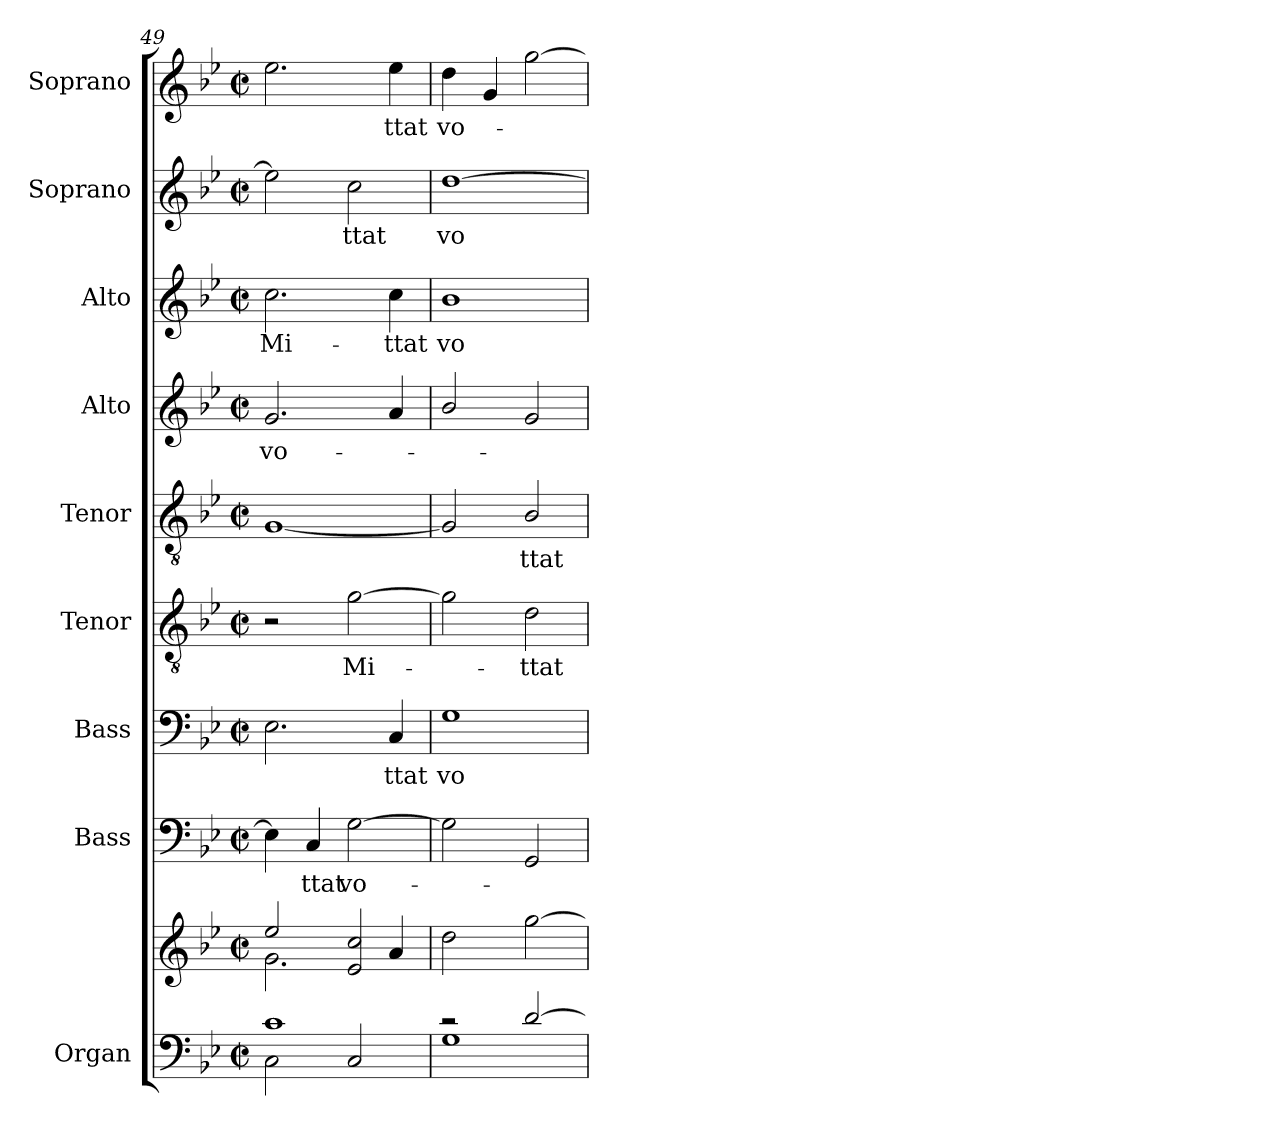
**kern	**kern	**kern	**text	**kern	**text	**kern	**text	**kern	**text	**kern	**text	**kern	**text	**kern	**text	**kern	**text
*part9	*part9	*part8	*part8	*part7	*part7	*part6	*part6	*part5	*part5	*part4	*part4	*part3	*part3	*part2	*part2	*part1	*part1
*staff10	*staff9	*staff8	*staff8	*staff7	*staff7	*staff6	*staff6	*staff5	*staff5	*staff4	*staff4	*staff3	*staff3	*staff2	*staff2	*staff1	*staff1
*I"Organ	*	*I"Bass	*	*I"Bass	*	*I"Tenor	*	*I"Tenor	*	*I"Alto	*	*I"Alto	*	*I"Soprano	*	*I"Soprano	*
*I'Organ.	*	*I'B.	*	*I'B.	*	*I'T.	*	*I'T.	*	*I'A.	*	*I'A.	*	*I'S.	*	*I'S.	*
*clefF4	*clefG2	*clefF4	*	*clefF4	*	*clefGv2	*	*clefGv2	*	*clefG2	*	*clefG2	*	*clefG2	*	*clefG2	*
*	*	*	*	*	*	*ITrd7c12	*	*ITrd7c12	*	*	*	*	*	*	*	*	*
*k[b-e-]	*k[b-e-]	*k[b-e-]	*	*k[b-e-]	*	*k[b-e-]	*	*k[b-e-]	*	*k[b-e-]	*	*k[b-e-]	*	*k[b-e-]	*	*k[b-e-]	*
*B-:	*B-:	*B-:	*	*B-:	*	*B-:	*	*B-:	*	*B-:	*	*B-:	*	*B-:	*	*B-:	*
*M2/2	*M2/2	*M2/2	*	*M2/2	*	*M2/2	*	*M2/2	*	*M2/2	*	*M2/2	*	*M2/2	*	*M2/2	*
*met(c|)	*met(c|)	*met(c|)	*	*met(c|)	*	*met(c|)	*	*met(c|)	*	*met(c|)	*	*met(c|)	*	*met(c|)	*	*met(c|)	*
=49	=49	=49	=49	=49	=49	=49	=49	=49	=49	=49	=49	=49	=49	=49	=49	=49	=49
*^	*^	*	*	*	*	*	*	*	*	*	*	*	*	*	*	*	*
!	!	!	!	!	!	!	!	!	!	!	!	!	!LO:LY:b:color=#000000	!	!	!	!	!	!
!	!	!	!	!	!	!	!	!	!	!	!	!	!	!	!LO:LY:b:color=#000000	!	!	!	!
1ci	2Ci\	2ee-i/	2.gi\	4E-i\]	.	2.E-i\	.	2r	.	[1GGi	.	2.gi/	vo-	2.cci\	Mi-	2ee-i\]	.	2.ee-i\	.
!	!	!	!	!	!LO:LY:b:color=#000000	!	!	!	!	!	!	!	!	!	!	!	!	!	!
.	.	.	.	4Ci/	-ttat	.	.	.	.	.	.	.	.	.	.	.	.	.	.
!	!	!	!	!	!LO:LY:b:color=#000000	!	!	!	!	!	!	!	!	!	!	!	!	!	!
!	!	!	!	!	!	!	!	!	!LO:LY:b:color=#000000	!	!	!	!	!	!	!	!	!	!
!	!	!	!	!	!	!	!	!	!	!	!	!	!	!	!	!	!LO:LY:b:color=#000000	!	!
.	2Ci/	2e-i/ 2cci	.	[2Gi\	vo-	.	.	[2Gi\	Mi-	.	.	.	.	.	.	2cci\	-ttat	.	.
!	!	!	!	!	!	!	!LO:LY:b:color=#000000	!	!	!	!	!	!	!	!	!	!	!	!
!	!	!	!	!	!	!	!	!	!	!	!	!	!	!	!LO:LY:b:color=#000000	!	!	!	!
!	!	!	!	!	!	!	!	!	!	!	!	!	!	!	!	!	!	!	!LO:LY:b:color=#000000
.	.	.	4ai/	.	.	4Ci/	-ttat	.	.	.	.	4ai/	.	4cci\	-ttat	.	.	4ee-i\	-ttat
*	*	*v	*v	*	*	*	*	*	*	*	*	*	*	*	*	*	*	*	*
!!LO:LB:g=z
=50	=50	=50	=50	=50	=50	=50	=50	=50	=50	=50	=50	=50	=50	=50	=50	=50	=50	=50
*	*	*^	*	*	*	*	*	*	*	*	*	*	*	*	*	*	*	*
!	!	!	!	!	!	!	!LO:LY:b:color=#000000	!	!	!	!	!	!	!	!	!	!	!	!
*	*	*v	*v	*	*	*	*	*	*	*	*	*	*	*	*	*	*	*	*
*	*	*^	*	*	*	*	*	*	*	*	*	*	*	*	*	*	*	*
!	!	!	!	!	!	!	!	!	!	!	!	!	!	!	!LO:LY:b:color=#000000	!	!	!	!
*	*	*v	*v	*	*	*	*	*	*	*	*	*	*	*	*	*	*	*	*
*	*	*^	*	*	*	*	*	*	*	*	*	*	*	*	*	*	*	*
!	!	!	!	!	!	!	!	!	!	!	!	!	!	!	!	!	!LO:LY:b:color=#000000	!	!
*	*	*v	*v	*	*	*	*	*	*	*	*	*	*	*	*	*	*	*	*
*	*	*^	*	*	*	*	*	*	*	*	*	*	*	*	*	*	*	*
!	!	!	!	!	!	!	!	!	!	!	!	!	!	!	!	!	!	!	!LO:LY:b:color=#000000
*	*	*v	*v	*	*	*	*	*	*	*	*	*	*	*	*	*	*	*	*
2r	1Gi	2ddi\	2Gi\]	.	1Gi	vo-	2Gi\]	.	2GGi/]	.	2b-i/	.	1b-i	vo-	[1ddi	vo-	4ddi\	vo-
.	.	.	.	.	.	.	.	.	.	.	.	.	.	.	.	.	4gi/	.
!	!	!	!	!	!	!	!	!LO:LY:b:color=#000000	!	!	!	!	!	!	!	!	!	!
!	!	!	!	!	!	!	!	!	!	!LO:LY:b:color=#000000	!	!	!	!	!	!	!	!
[2di/	.	[2ggi\	2GGi/	.	.	.	2Di\	-ttat	2BB-i/	-ttat	2gi/	.	.	.	.	.	[2ggi\	.
*v	*v	*	*	*	*	*	*	*	*	*	*	*	*	*	*	*	*	*
=	=	=	=	=	=	=	=	=	=	=	=	=	=	=	=	=	=
*-	*-	*-	*-	*-	*-	*-	*-	*-	*-	*-	*-	*-	*-	*-	*-	*-	*-
